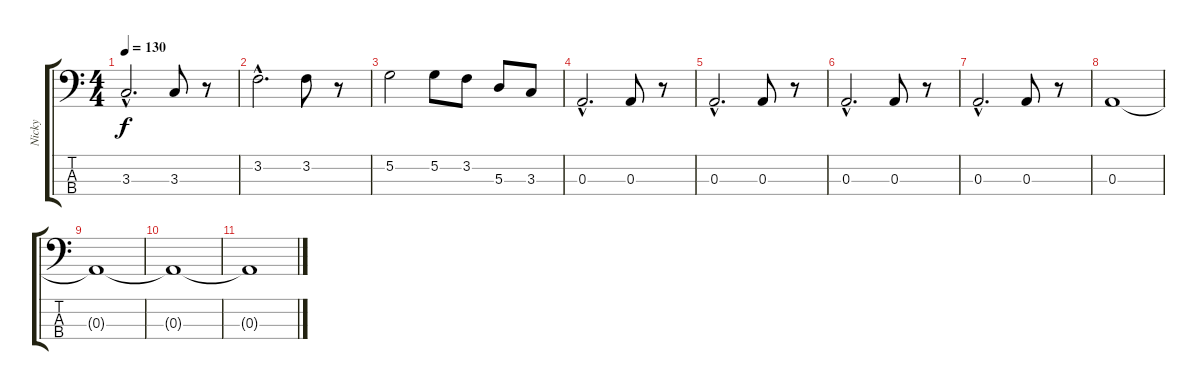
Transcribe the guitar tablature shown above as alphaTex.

\track ("Nicky" "Nicky") {instrument electricbassfinger}
\staff {score tabs}
\tuning (G2 D2 A1 E1) {hide}
\ts (4 4)
\tempo 130
\clef f4
\ks c
3.3{hac}.2{d dy f} 3.3.8 r.8 |
3.2{hac}.2{d} 3.2.8 r.8 |
5.2.2 5.2.8 3.2.8 5.3.8 3.3.8 |
0.3{hac}.2{d} 0.3.8 r.8 |
0.3{hac}.2{d} 0.3.8 r.8 |
0.3{hac}.2{d} 0.3.8 r.8 |
0.3{hac}.2{d} 0.3.8 r.8 |
0.3.1 |
0.3{t}.1 |
0.3{t}.1 |
0.3{t}.1
